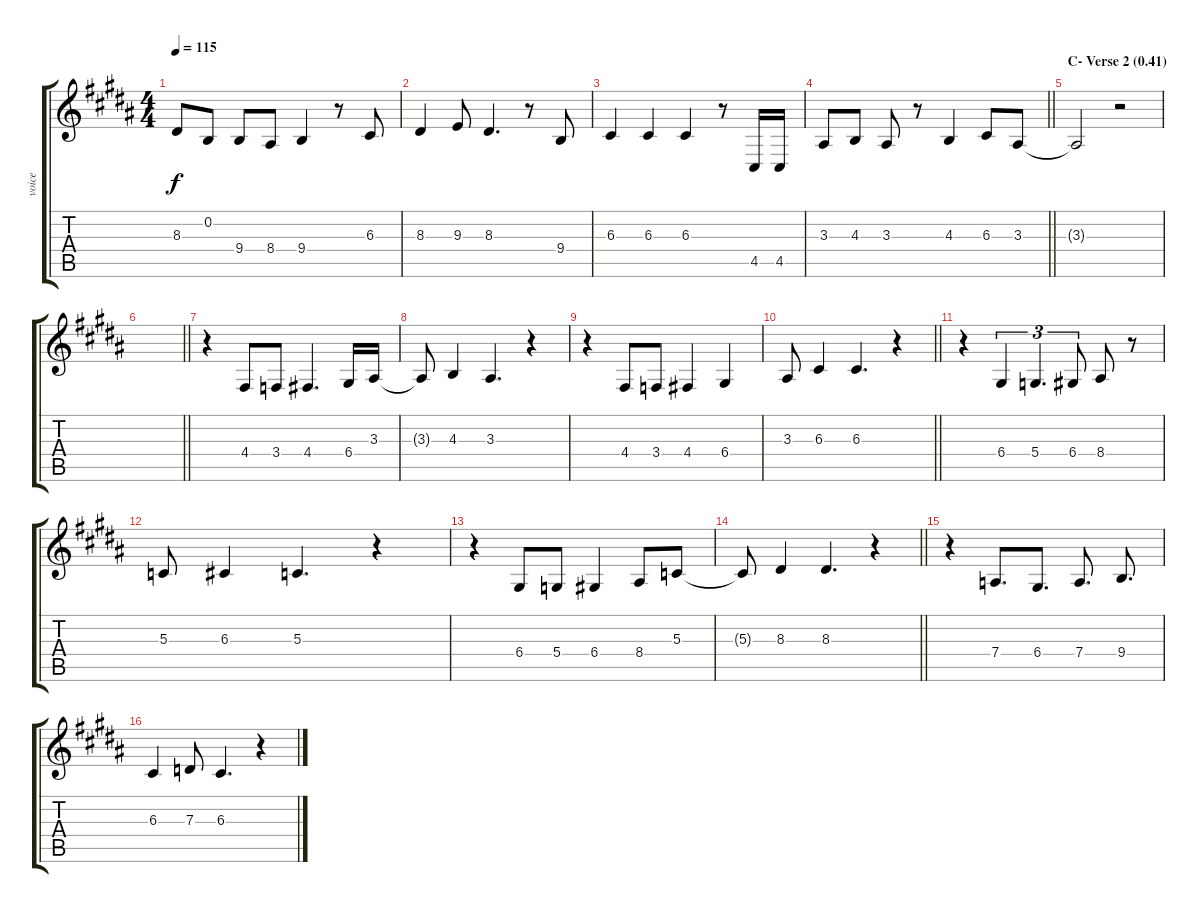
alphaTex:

\track ("voice" "voice") {instrument clarinet}
\staff {score tabs}
\tuning (E4 B3 G3 D3 A2 E2) {hide}
\ts (4 4)
\tempo 115
\clef g2
\ks b
8.3{t}.8{dy f} 0.2.8 9.4.8 8.4.8 9.4.4 r.8 6.3.8 |
\ks g#minor
8.3.4 9.3.8 8.3.4{d} r.8 9.4.8 |
6.3.4 6.3.4 6.3.4 r.8 4.5.16 4.5.16 |
\barLineRight lightlight
3.3.8 4.3.8 3.3.8 r.8 4.3.4 6.3.8 3.3.8 |
\section ("" "C- Verse 2 (0.41)")
\ks b
3.3{t}.2 r.2 |
\barLineRight lightlight
\ks g#minor
|
\ks b
r.4 4.4.8 3.4.8 4.4.4{d} 6.4.16 3.3.16 |
\ks g#minor
3.3{t}.8 4.3.4 3.3.4{d} r.4 |
\ks b
r.4 4.4.8 3.4.8 4.4.4 6.4.4 |
\barLineRight lightlight
\ks g#minor
3.3.8 6.3.4 6.3.4{d} r.4 |
\ks b
r.4 6.4.4{tu (3 2)} 5.4.4{d tu (3 2)} 6.4.8{tu (3 2)} 8.4.8 r.8 |
\ks g#minor
5.3.8 6.3.4 5.3.4{d} r.4 |
\ks b
r.4 6.4.8 5.4.8 6.4.4 8.4.8 5.3.8 |
\barLineRight lightlight
\ks g#minor
5.3{t}.8 8.3.4 8.3.4{d} r.4 |
\ks b
r.4 7.4.8{d} 6.4.8{d} 7.4.8{d} 9.4.8{d} |
\ks g#minor
6.3.4 7.3.8 6.3.4{d} r.4
